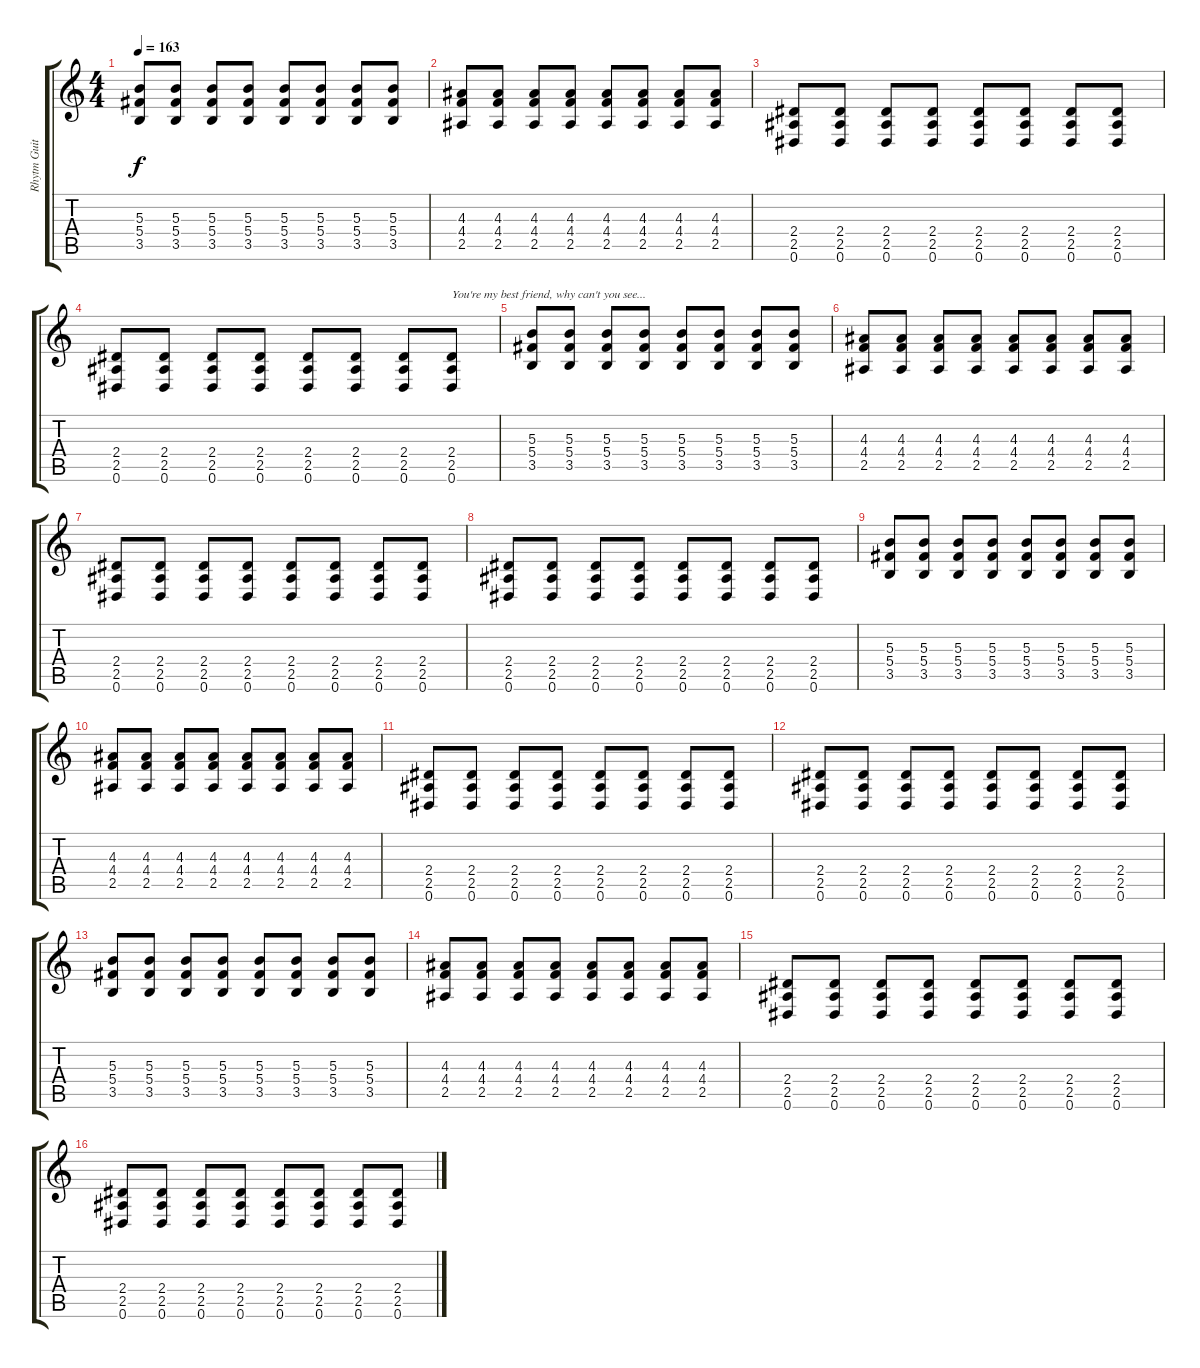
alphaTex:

\track ("Rhytm Guitar" "Rhytm Guit") {instrument distortionguitar}
\staff {score tabs}
\tuning (Eb4 Bb3 Gb3 Db3 Ab2 Eb2) {hide}
\ts (4 4)
\tempo 163
\clef g2
\ks c
(5.3 5.4 3.5).8{dy f} (5.3 5.4 3.5).8 (5.3 5.4 3.5).8 (5.3 5.4 3.5).8 (5.3 5.4 3.5).8 (5.3 5.4 3.5).8 (5.3 5.4 3.5).8 (5.3 5.4 3.5).8 |
(4.3 4.4 2.5).8 (4.3 4.4 2.5).8 (4.3 4.4 2.5).8 (4.3 4.4 2.5).8 (4.3 4.4 2.5).8 (4.3 4.4 2.5).8 (4.3 4.4 2.5).8 (4.3 4.4 2.5).8 |
(2.4 2.5 0.6).8 (2.4 2.5 0.6).8 (2.4 2.5 0.6).8 (2.4 2.5 0.6).8 (2.4 2.5 0.6).8 (2.4 2.5 0.6).8 (2.4 2.5 0.6).8 (2.4 2.5 0.6).8 |
(2.4 2.5 0.6).8 (2.4 2.5 0.6).8 (2.4 2.5 0.6).8 (2.4 2.5 0.6).8 (2.4 2.5 0.6).8 (2.4 2.5 0.6).8 (2.4 2.5 0.6).8 (2.4 2.5 0.6).8{txt "You're my best friend, why can't you see..."} |
(5.3 5.4 3.5).8 (5.3 5.4 3.5).8 (5.3 5.4 3.5).8 (5.3 5.4 3.5).8 (5.3 5.4 3.5).8 (5.3 5.4 3.5).8 (5.3 5.4 3.5).8 (5.3 5.4 3.5).8 |
(4.3 4.4 2.5).8 (4.3 4.4 2.5).8 (4.3 4.4 2.5).8 (4.3 4.4 2.5).8 (4.3 4.4 2.5).8 (4.3 4.4 2.5).8 (4.3 4.4 2.5).8 (4.3 4.4 2.5).8 |
(2.4 2.5 0.6).8 (2.4 2.5 0.6).8 (2.4 2.5 0.6).8 (2.4 2.5 0.6).8 (2.4 2.5 0.6).8 (2.4 2.5 0.6).8 (2.4 2.5 0.6).8 (2.4 2.5 0.6).8 |
(2.4 2.5 0.6).8 (2.4 2.5 0.6).8 (2.4 2.5 0.6).8 (2.4 2.5 0.6).8 (2.4 2.5 0.6).8 (2.4 2.5 0.6).8 (2.4 2.5 0.6).8 (2.4 2.5 0.6).8 |
(5.3 5.4 3.5).8 (5.3 5.4 3.5).8 (5.3 5.4 3.5).8 (5.3 5.4 3.5).8 (5.3 5.4 3.5).8 (5.3 5.4 3.5).8 (5.3 5.4 3.5).8 (5.3 5.4 3.5).8 |
(4.3 4.4 2.5).8 (4.3 4.4 2.5).8 (4.3 4.4 2.5).8 (4.3 4.4 2.5).8 (4.3 4.4 2.5).8 (4.3 4.4 2.5).8 (4.3 4.4 2.5).8 (4.3 4.4 2.5).8 |
(2.4 2.5 0.6).8 (2.4 2.5 0.6).8 (2.4 2.5 0.6).8 (2.4 2.5 0.6).8 (2.4 2.5 0.6).8 (2.4 2.5 0.6).8 (2.4 2.5 0.6).8 (2.4 2.5 0.6).8 |
(2.4 2.5 0.6).8 (2.4 2.5 0.6).8 (2.4 2.5 0.6).8 (2.4 2.5 0.6).8 (2.4 2.5 0.6).8 (2.4 2.5 0.6).8 (2.4 2.5 0.6).8 (2.4 2.5 0.6).8 |
(5.3 5.4 3.5).8 (5.3 5.4 3.5).8 (5.3 5.4 3.5).8 (5.3 5.4 3.5).8 (5.3 5.4 3.5).8 (5.3 5.4 3.5).8 (5.3 5.4 3.5).8 (5.3 5.4 3.5).8 |
(4.3 4.4 2.5).8 (4.3 4.4 2.5).8 (4.3 4.4 2.5).8 (4.3 4.4 2.5).8 (4.3 4.4 2.5).8 (4.3 4.4 2.5).8 (4.3 4.4 2.5).8 (4.3 4.4 2.5).8 |
(2.4 2.5 0.6).8 (2.4 2.5 0.6).8 (2.4 2.5 0.6).8 (2.4 2.5 0.6).8 (2.4 2.5 0.6).8 (2.4 2.5 0.6).8 (2.4 2.5 0.6).8 (2.4 2.5 0.6).8 |
(2.4 2.5 0.6).8 (2.4 2.5 0.6).8 (2.4 2.5 0.6).8 (2.4 2.5 0.6).8 (2.4 2.5 0.6).8 (2.4 2.5 0.6).8 (2.4 2.5 0.6).8 (2.4 2.5 0.6).8
